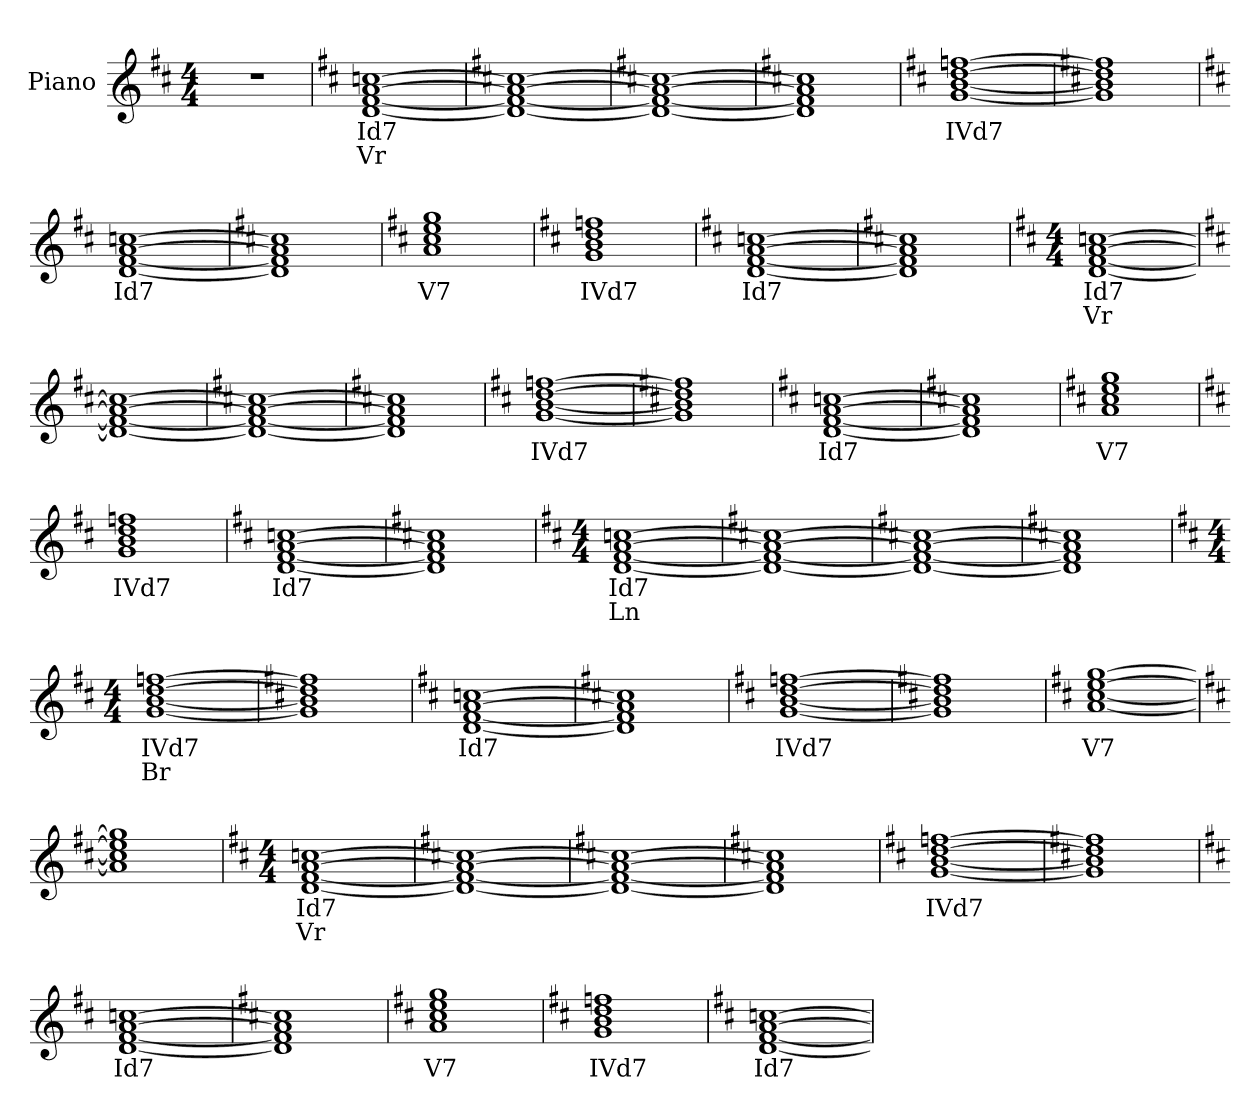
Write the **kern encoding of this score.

**kern	**text	**text
*part1	*part1	*part1
*staff1	*staff1	*staff1
*I"Piano	*	*
*I'Pno	*	*
*k[f#c#]	*	*
*D:	*	*
*M4/4	*	*
=	=	=
1r	.	.
=	=	=
*k[f#c#]	*	*
*D:	*	*
[1d [1f# [1a [1ccn	Id7	Vr
=	=	=
*k[f#c#]	*	*
*D:	*	*
1d_ 1f#_ 1a_ 1ccn_	.	.
=	=	=
*k[f#c#]	*	*
*D:	*	*
1d_ 1f#_ 1a_ 1ccn_	.	.
=	=	=
*k[f#c#]	*	*
*D:	*	*
1d] 1f#] 1a] 1ccn]	.	.
=	=	=
*k[f#c#]	*	*
*D:	*	*
[1g [1b [1dd [1ffn	IVd7	.
=	=	=
*k[f#c#]	*	*
*D:	*	*
1g] 1b] 1dd] 1ffn]	.	.
=	=	=
*k[f#c#]	*	*
*D:	*	*
[1d [1f# [1a [1ccn	Id7	.
=	=	=
*k[f#c#]	*	*
*D:	*	*
1d] 1f#] 1a] 1ccn]	.	.
=	=	=
*k[f#c#]	*	*
*D:	*	*
1a 1cc# 1ee 1gg	V7	.
=	=	=
*k[f#c#]	*	*
*D:	*	*
1g 1b 1dd 1ffn	IVd7	.
=	=	=
*k[f#c#]	*	*
*D:	*	*
[1d [1f# [1a [1ccn	Id7	.
=	=	=
*k[f#c#]	*	*
*D:	*	*
1d] 1f#] 1a] 1ccn]	.	.
=	=	=
*k[f#c#]	*	*
*D:	*	*
*M4/4	*	*
[1d [1f# [1a [1ccn	Id7	Vr
=	=	=
*k[f#c#]	*	*
*D:	*	*
1d_ 1f#_ 1a_ 1ccn_	.	.
=	=	=
*k[f#c#]	*	*
*D:	*	*
1d_ 1f#_ 1a_ 1ccn_	.	.
=	=	=
*k[f#c#]	*	*
*D:	*	*
1d] 1f#] 1a] 1ccn]	.	.
=	=	=
*k[f#c#]	*	*
*D:	*	*
[1g [1b [1dd [1ffn	IVd7	.
=	=	=
*k[f#c#]	*	*
*D:	*	*
1g] 1b] 1dd] 1ffn]	.	.
=	=	=
*k[f#c#]	*	*
*D:	*	*
[1d [1f# [1a [1ccn	Id7	.
=	=	=
*k[f#c#]	*	*
*D:	*	*
1d] 1f#] 1a] 1ccn]	.	.
=	=	=
*k[f#c#]	*	*
*D:	*	*
1a 1cc# 1ee 1gg	V7	.
=	=	=
*k[f#c#]	*	*
*D:	*	*
1g 1b 1dd 1ffn	IVd7	.
=	=	=
*k[f#c#]	*	*
*D:	*	*
[1d [1f# [1a [1ccn	Id7	.
=	=	=
*k[f#c#]	*	*
*D:	*	*
1d] 1f#] 1a] 1ccn]	.	.
=	=	=
*k[f#c#]	*	*
*D:	*	*
*M4/4	*	*
[1d [1f# [1a [1ccn	Id7	Ln
=	=	=
*k[f#c#]	*	*
*D:	*	*
1d_ 1f#_ 1a_ 1ccn_	.	.
=	=	=
*k[f#c#]	*	*
*D:	*	*
1d_ 1f#_ 1a_ 1ccn_	.	.
=	=	=
*k[f#c#]	*	*
*D:	*	*
1d] 1f#] 1a] 1ccn]	.	.
=	=	=
*k[f#c#]	*	*
*D:	*	*
*M4/4	*	*
[1g [1b [1dd [1ffn	IVd7	Br
=	=	=
*k[f#c#]	*	*
*D:	*	*
1g] 1b] 1dd] 1ffn]	.	.
=	=	=
*k[f#c#]	*	*
*D:	*	*
[1d [1f# [1a [1ccn	Id7	.
=	=	=
*k[f#c#]	*	*
*D:	*	*
1d] 1f#] 1a] 1ccn]	.	.
=	=	=
*k[f#c#]	*	*
*D:	*	*
[1g [1b [1dd [1ffn	IVd7	.
=	=	=
*k[f#c#]	*	*
*D:	*	*
1g] 1b] 1dd] 1ffn]	.	.
=	=	=
*k[f#c#]	*	*
*D:	*	*
[1a [1cc# [1ee [1gg	V7	.
=	=	=
*k[f#c#]	*	*
*D:	*	*
1a] 1cc#] 1ee] 1gg]	.	.
=	=	=
*k[f#c#]	*	*
*D:	*	*
*M4/4	*	*
[1d [1f# [1a [1ccn	Id7	Vr
=	=	=
*k[f#c#]	*	*
*D:	*	*
1d_ 1f#_ 1a_ 1ccn_	.	.
=	=	=
*k[f#c#]	*	*
*D:	*	*
1d_ 1f#_ 1a_ 1ccn_	.	.
=	=	=
*k[f#c#]	*	*
*D:	*	*
1d] 1f#] 1a] 1ccn]	.	.
=	=	=
*k[f#c#]	*	*
*D:	*	*
[1g [1b [1dd [1ffn	IVd7	.
=	=	=
*k[f#c#]	*	*
*D:	*	*
1g] 1b] 1dd] 1ffn]	.	.
=	=	=
*k[f#c#]	*	*
*D:	*	*
[1d [1f# [1a [1ccn	Id7	.
=	=	=
*k[f#c#]	*	*
*D:	*	*
1d] 1f#] 1a] 1ccn]	.	.
=	=	=
*k[f#c#]	*	*
*D:	*	*
1a 1cc# 1ee 1gg	V7	.
=	=	=
*k[f#c#]	*	*
*D:	*	*
1g 1b 1dd 1ffn	IVd7	.
=	=	=
*k[f#c#]	*	*
*D:	*	*
[1d [1f# [1a [1ccn	Id7	.
=	=	=
*-	*-	*-
